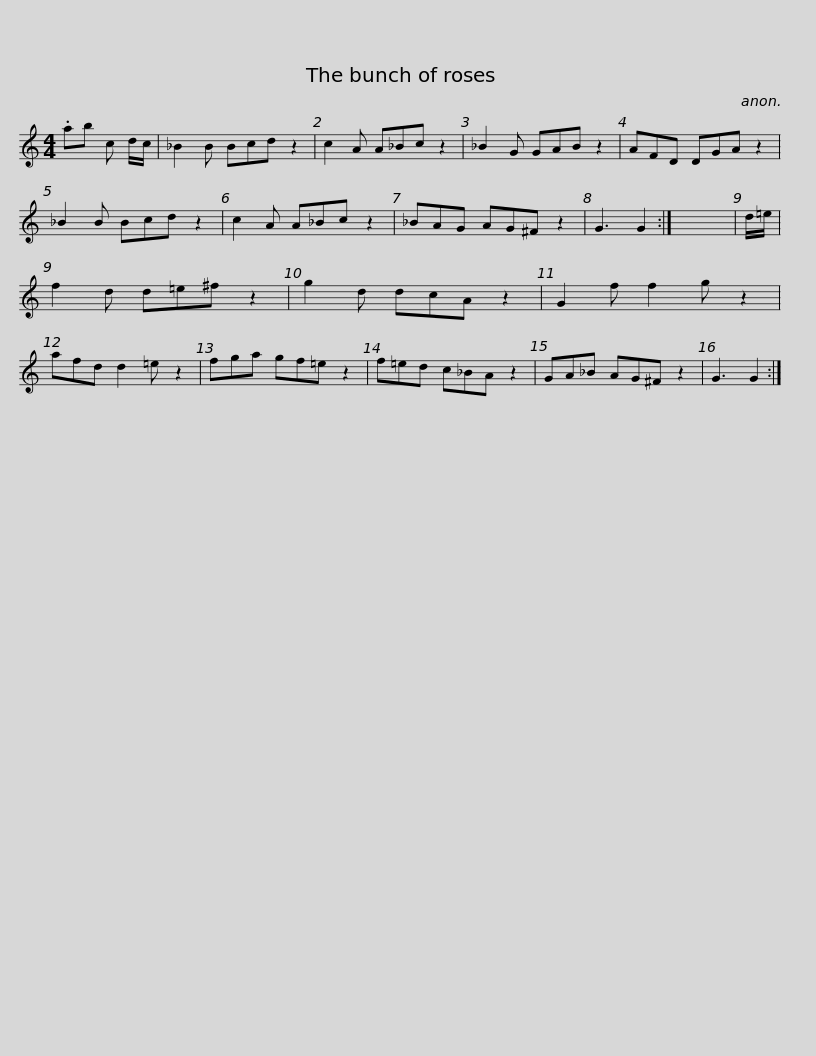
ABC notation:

X:1
L:1/8
M:4/4
I:linebreak $
K:C
V:1 treble
V:1
 .ab c d/c/ | _B2 B Bcd z2 | c2 A A_Bc z2 | _B2 G GAB z2 | AFD DGA z2 | %5
 _B2 B Bcd z2 | c2 A A_Bc z2 |$ _BAG AG^F z2 | G3 G2 :| x8 | %10
 d/=e/ | f2 d d=e^f z2 | g2 d dcA z2 | G2 f f2 g z2 | afd d2 =e z2 |$ %15
 fga gf=e z2 | f=ed c_BA z2 | GA_B AG^F z2 | G3 G2 :| %19
